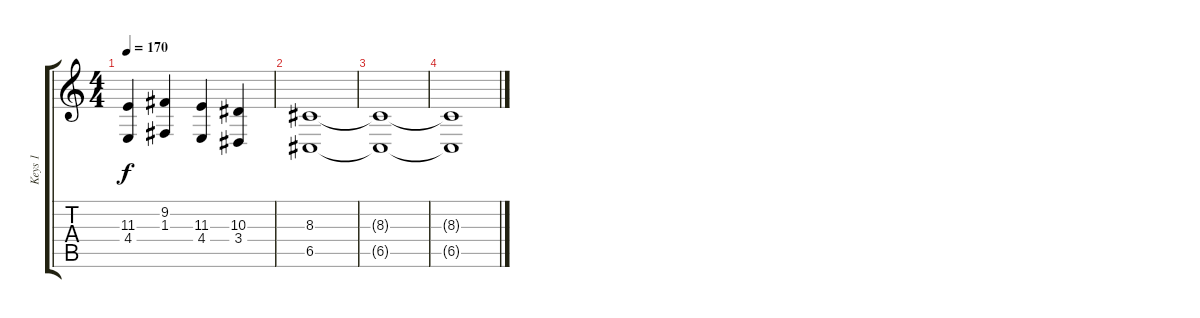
\track ("Keys 1" "Keys 1") {instrument pizzicatostrings}
\staff {score tabs}
\tuning (D4 A3 F3 C3 G2 D2) {hide}
\ts (4 4)
\tempo 170
\clef g2
\ks c
(11.3 4.4).4{dy f} (9.2 1.3).4 (11.3 4.4).4 (10.3 3.4).4 |
(8.3 6.5).1 |
(8.3{t} 6.5{t}).1 |
(8.3{t} 6.5{t}).1
